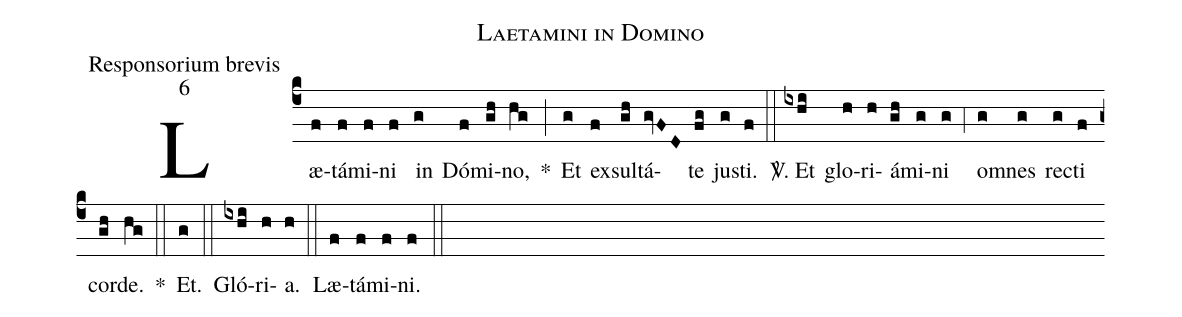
name:Laetamini in Domino;
office-part:Responsorium brevis;
mode:6;
%%
(c4) Læ(f)tá(f)mi(f)ni(f) in(g) Dó(f)mi(gh)no,(hg) *(;) Et(g) ex(f)sul(gh)tá(gvFD)te(fg) ju(g)sti.(f) (::)

<sp>V/</sp>. Et(ixhi) glo(h)ri(h)á(gh)mi(g)ni(g) (,4) o(g)mnes(g) re(g)cti(f) cor(gh)de.(hg) *(::) Et.(g) (::)

Gló(ixhi)ri(h)a.(h) (::)
Læ(f)tá(f)mi(f)ni.(f) (::)
